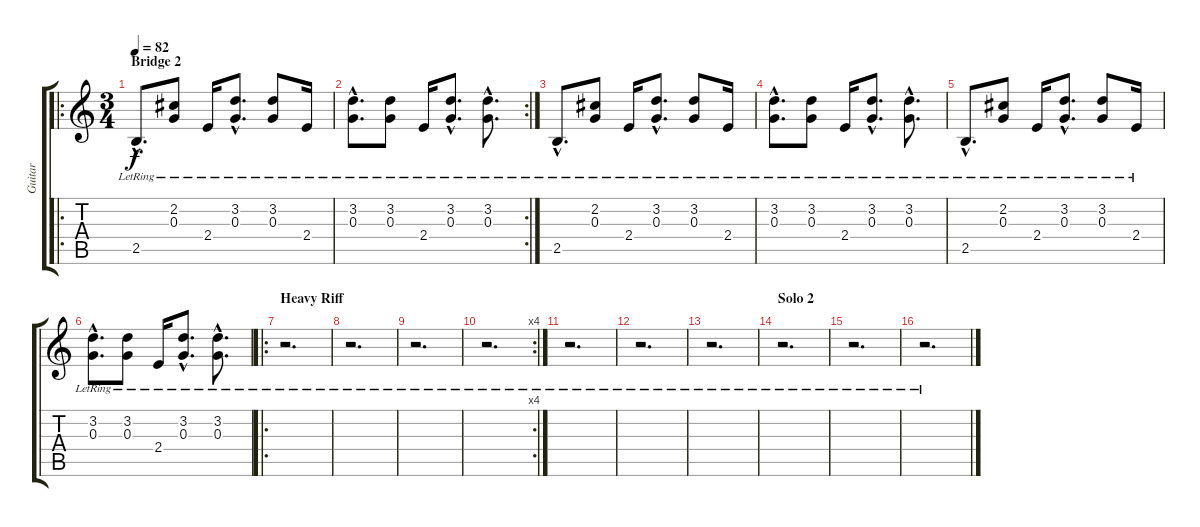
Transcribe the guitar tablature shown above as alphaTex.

\track ("Guitar" "Guitar") {instrument electricguitarclean}
\staff {score tabs}
\tuning (E4 B3 G3 D3 A2 E2) {hide}
\ro
\ts (3 4)
\section ("" "Bridge 2")
\tempo 82
\clef g2
\ks c
2.5{hac lr}.8{d dy f} (2.2{lr} 0.3{lr}).8 2.4{lr}.16 (3.2{hac lr} 0.3{hac lr}).8{d} (3.2{lr} 0.3{lr}).8 2.4{lr}.16 |
\rc 2
(3.2{hac lr} 0.3{hac lr}).8{d} (3.2{lr} 0.3{lr}).8 2.4{lr}.16 (3.2{hac lr} 0.3{hac lr}).8{d} (3.2{hac lr} 0.3{hac lr}).8{d} |
2.5{hac lr}.8{d} (2.2{lr} 0.3{lr}).8 2.4{lr}.16 (3.2{hac lr} 0.3{hac lr}).8{d} (3.2{lr} 0.3{lr}).8 2.4{lr}.16 |
(3.2{hac lr} 0.3{hac lr}).8{d} (3.2{lr} 0.3{lr}).8 2.4{lr}.16 (3.2{hac lr} 0.3{hac lr}).8{d} (3.2{hac lr} 0.3{hac lr}).8{d} |
2.5{hac lr}.8{d} (2.2{lr} 0.3{lr}).8 2.4{lr}.16 (3.2{hac lr} 0.3{hac lr}).8{d} (3.2{lr} 0.3{lr}).8 2.4{lr}.16 |
(3.2{hac lr} 0.3{hac lr}).8{d} (3.2{lr} 0.3{lr}).8 2.4{lr}.16 (3.2{hac lr} 0.3{hac lr}).8{d} (3.2{hac lr} 0.3{hac lr}).8{d} |
\ro
\section ("" "Heavy Riff")
r.2{d} |
r.2{d} |
r.2{d} |
\rc 4
r.2{d} |
r.2{d} |
r.2{d} |
r.2{d} |
\section ("" "Solo 2")
r.2{d} |
r.2{d} |
r.2{d}
